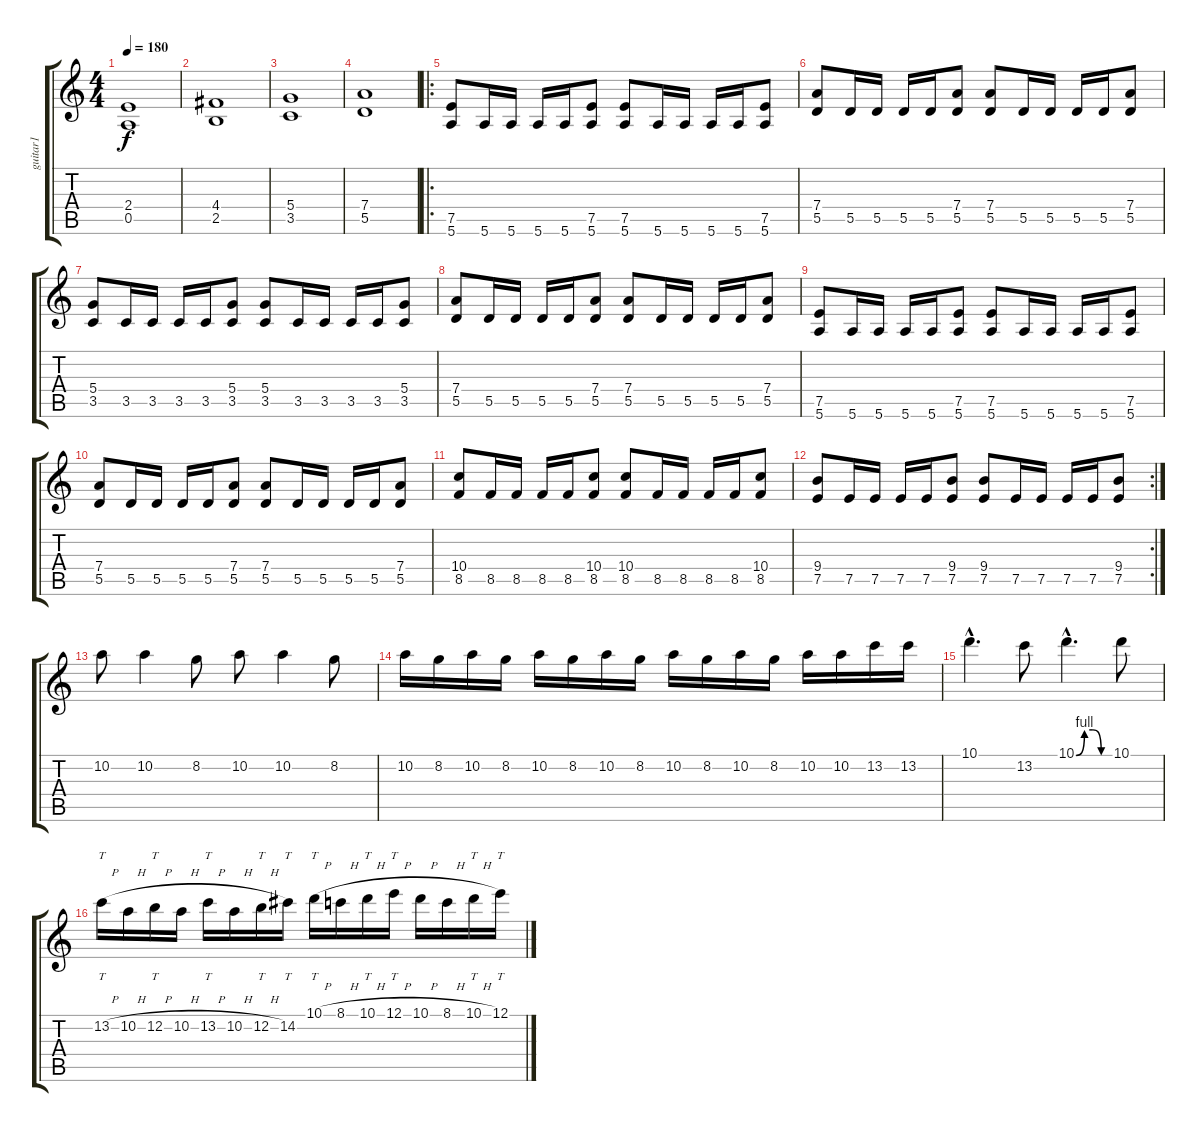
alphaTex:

\track ("guitar1" "guitar1") {instrument distortionguitar}
\staff {score tabs}
\tuning (E4 B3 G3 D3 A2 E2) {hide}
\ts (4 4)
\tempo 180
\clef g2
\ks c
(2.4 0.5).1{dy f} |
(4.4 2.5).1 |
(5.4 3.5).1 |
(7.4 5.5).1 |
\ro
(7.5 5.6).8 5.6.16 5.6.16 5.6.16 5.6.16 (7.5 5.6).8 (7.5 5.6).8 5.6.16 5.6.16 5.6.16 5.6.16 (7.5 5.6).8 |
(7.4 5.5).8 5.5.16 5.5.16 5.5.16 5.5.16 (7.4 5.5).8 (7.4 5.5).8 5.5.16 5.5.16 5.5.16 5.5.16 (7.4 5.5).8 |
(5.4 3.5).8 3.5.16 3.5.16 3.5.16 3.5.16 (5.4 3.5).8 (5.4 3.5).8 3.5.16 3.5.16 3.5.16 3.5.16 (5.4 3.5).8 |
(7.4 5.5).8 5.5.16 5.5.16 5.5.16 5.5.16 (7.4 5.5).8 (7.4 5.5).8 5.5.16 5.5.16 5.5.16 5.5.16 (7.4 5.5).8 |
(7.5 5.6).8 5.6.16 5.6.16 5.6.16 5.6.16 (7.5 5.6).8 (7.5 5.6).8 5.6.16 5.6.16 5.6.16 5.6.16 (7.5 5.6).8 |
(7.4 5.5).8 5.5.16 5.5.16 5.5.16 5.5.16 (7.4 5.5).8 (7.4 5.5).8 5.5.16 5.5.16 5.5.16 5.5.16 (7.4 5.5).8 |
(10.4 8.5).8 8.5.16 8.5.16 8.5.16 8.5.16 (10.4 8.5).8 (10.4 8.5).8 8.5.16 8.5.16 8.5.16 8.5.16 (10.4 8.5).8 |
\rc 2
(9.4 7.5).8 7.5.16 7.5.16 7.5.16 7.5.16 (9.4 7.5).8 (9.4 7.5).8 7.5.16 7.5.16 7.5.16 7.5.16 (9.4 7.5).8 |
10.2.8 10.2.4 8.2.8 10.2.8 10.2.4 8.2.8 |
10.2.16 8.2.16 10.2.16 8.2.16 10.2.16 8.2.16 10.2.16 8.2.16 10.2.16 8.2.16 10.2.16 8.2.16 10.2.16 10.2.16 13.2.16 13.2.16 |
10.1{hac}.4{d} 13.2.8 10.1{be (custom 0 0 15 4 30 4 45 0 60 0) hac}.4{d} 10.1.8 |
13.2{h}.16{tt} 10.2{h}.16 12.2{h}.16{tt} 10.2{h}.16 13.2{h}.16{tt} 10.2{h}.16 12.2{h}.16{tt} 14.2.16{tt} 10.1{h}.16{tt} 8.1{h}.16 10.1{h}.16{tt} 12.1{h}.16{tt} 10.1{h}.16 8.1{h}.16 10.1{h}.16{tt} 12.1.16{tt}
